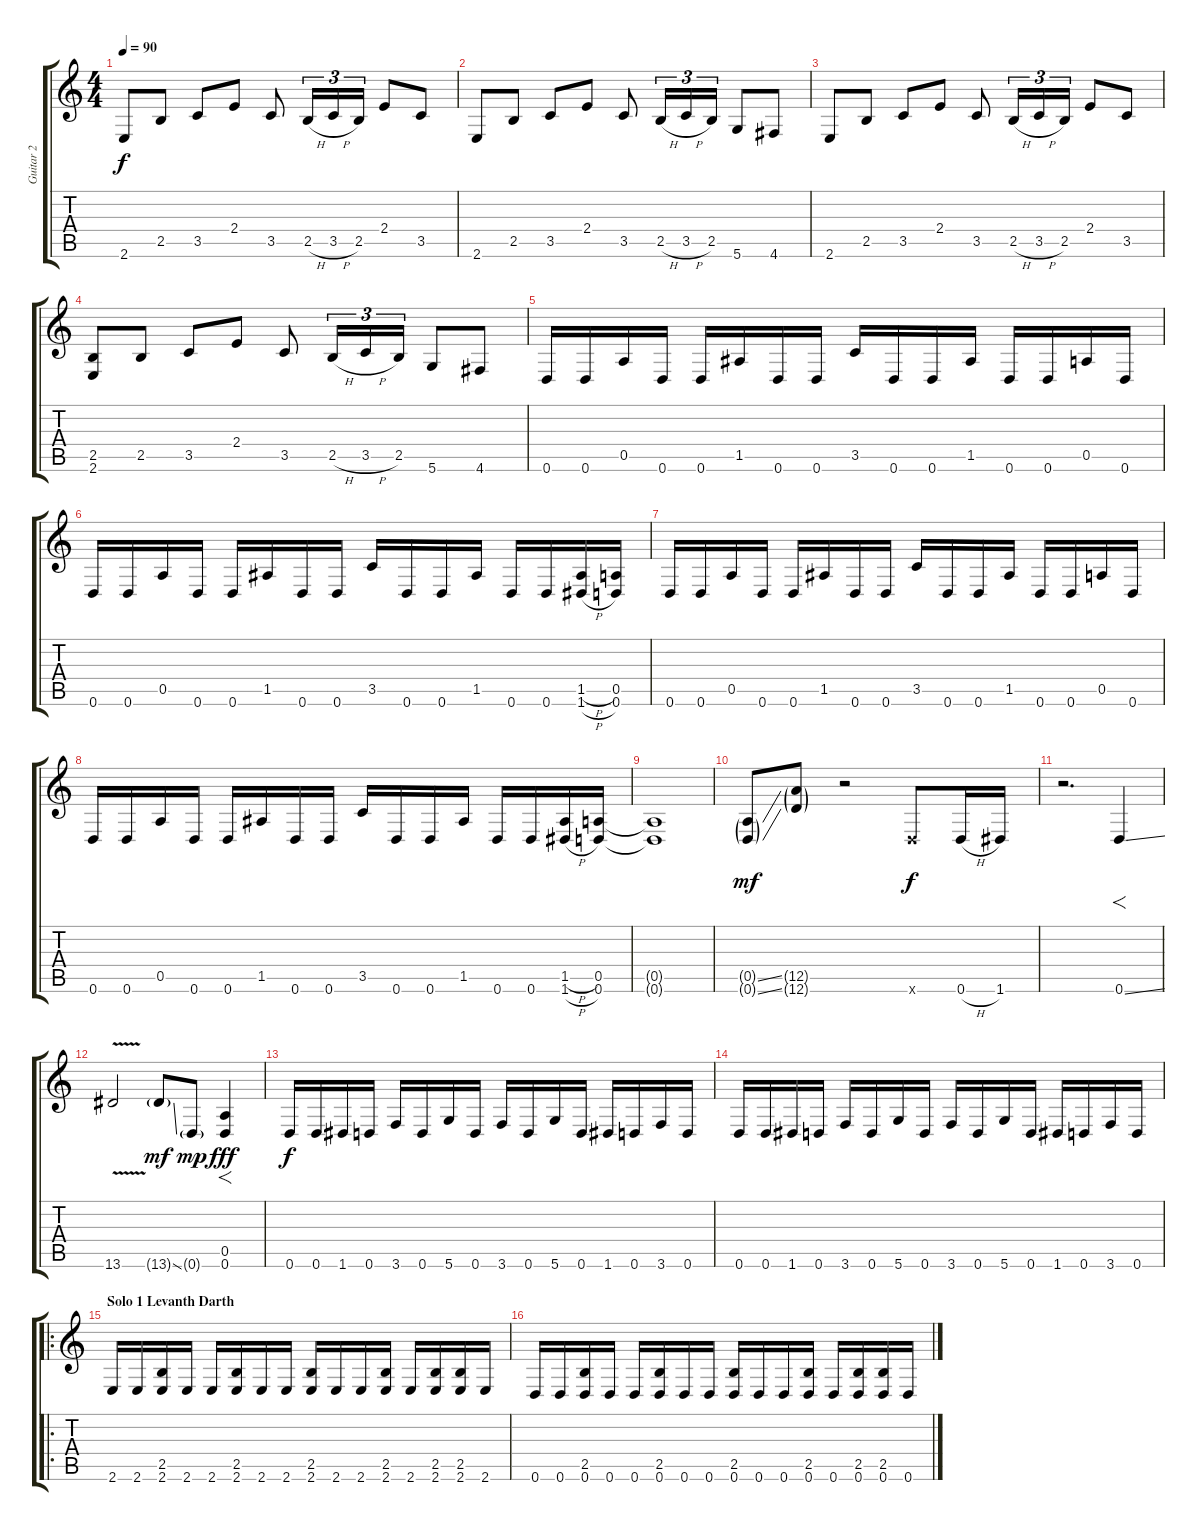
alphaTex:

\track ("Guitar 2" "Guitar 2") {instrument distortionguitar}
\staff {score tabs}
\tuning (E4 B3 G3 D3 A2 D2) {hide}
\ts (4 4)
\tempo 90
\clef g2
\ks c
2.6.8{dy f volume 13} 2.5.8 3.5.8 2.4.8 3.5.8 2.5{h}.16{tu (3 2)} 3.5{h}.16{tu (3 2)} 2.5.16{tu (3 2)} 2.4.8 3.5.8 |
2.6.8 2.5.8 3.5.8 2.4.8 3.5.8 2.5{h}.16{tu (3 2)} 3.5{h}.16{tu (3 2)} 2.5.16{tu (3 2)} 5.6.8 4.6.8 |
2.6.8 2.5.8 3.5.8 2.4.8 3.5.8 2.5{h}.16{tu (3 2)} 3.5{h}.16{tu (3 2)} 2.5.16{tu (3 2)} 2.4.8 3.5.8 |
(2.5 2.6).8 2.5.8 3.5.8 2.4.8 3.5.8 2.5{h}.16{tu (3 2)} 3.5{h}.16{tu (3 2)} 2.5.16{tu (3 2)} 5.6.8 4.6.8 |
0.6.16 0.6.16 0.5.16 0.6.16 0.6.16 1.5.16 0.6.16 0.6.16 3.5.16 0.6.16 0.6.16 1.5.16 0.6.16 0.6.16 0.5.16 0.6.16 |
0.6.16 0.6.16 0.5.16 0.6.16 0.6.16 1.5.16 0.6.16 0.6.16 3.5.16 0.6.16 0.6.16 1.5.16 0.6.16 0.6.16 (1.5{h} 1.6{h}).16 (0.5 0.6).16 |
0.6.16 0.6.16 0.5.16 0.6.16 0.6.16 1.5.16 0.6.16 0.6.16 3.5.16 0.6.16 0.6.16 1.5.16 0.6.16 0.6.16 0.5.16 0.6.16 |
0.6.16 0.6.16 0.5.16 0.6.16 0.6.16 1.5.16 0.6.16 0.6.16 3.5.16 0.6.16 0.6.16 1.5.16 0.6.16 0.6.16 (1.5{h} 1.6{h}).16 (0.5 0.6).16 |
(0.5{t} 0.6{t}).1 |
(0.5{ss g} 0.6{ss g}).8{dy mf} (12.5{g} 12.6{g}).8 r.2 0.6{x}.8{dy f} 0.6{h}.16 1.6.16 |
r.2{d} 0.6{ss}.4{f} |
13.6{v}.2 13.6{ss g}.8{dy mf} 0.6{g}.8{dy mp} (0.5 0.6).4{f dy fff} |
0.6.16{dy f} 0.6.16 1.6.16 0.6.16 3.6.16 0.6.16 5.6.16 0.6.16 3.6.16 0.6.16 5.6.16 0.6.16 1.6.16 0.6.16 3.6.16 0.6.16 |
0.6.16 0.6.16 1.6.16 0.6.16 3.6.16 0.6.16 5.6.16 0.6.16 3.6.16 0.6.16 5.6.16 0.6.16 1.6.16 0.6.16 3.6.16 0.6.16 |
\ro
\section ("" "Solo 1 Levanth Darth")
2.6.16 2.6.16 (2.5 2.6).16 2.6.16 2.6.16 (2.5 2.6).16 2.6.16 2.6.16 (2.5 2.6).16 2.6.16 2.6.16 (2.5 2.6).16 2.6.16 (2.5 2.6).16 (2.5 2.6).16 2.6.16 |
0.6.16 0.6.16 (2.5 0.6).16 0.6.16 0.6.16 (2.5 0.6).16 0.6.16 0.6.16 (2.5 0.6).16 0.6.16 0.6.16 (2.5 0.6).16 0.6.16 (2.5 0.6).16 (2.5 0.6).16 0.6.16
